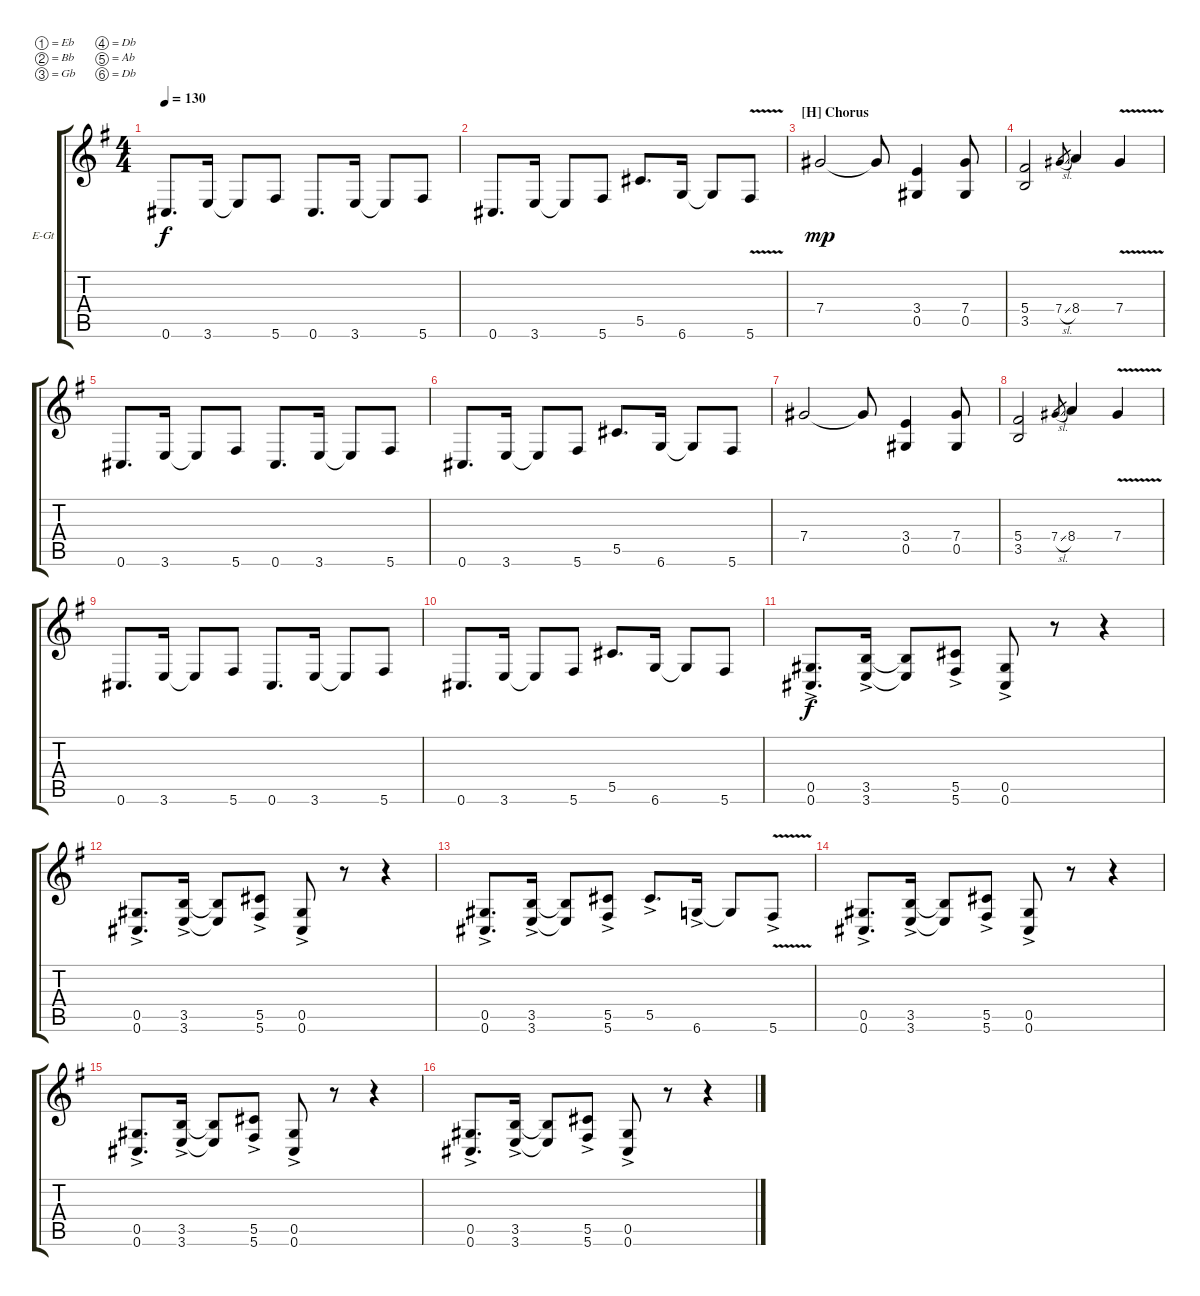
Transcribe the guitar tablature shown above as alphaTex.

\bracketExtendMode groupsimilarinstruments
\firstSystemTrackNameOrientation horizontal
\otherSystemsTrackNameOrientation horizontal
\track ("Gt 2" "E-Gt") {instrument distortionguitar}
\staff {score tabs}
\tuning (Eb4 Bb3 Gb3 Db3 Ab2 Db2)
\ts (4 4)
\tempo 130
\clef g2
\scale
1.05549
\ks g
0.6.8{d dy f} 3.6.16 3.6{t}.8 5.6.8 0.6.8{d} 3.6.16 3.6{t}.8 5.6.8 |
\scale
0.944515 0.6.8{d} 3.6.16 3.6{t}.8 5.6.8 5.5.8{d} 6.6.16 6.6{t}.8 5.6{v}.8 |
\section ("H" "Chorus")
\scale
1.05549 7.4.2{dy mp} 7.4{t}.8 (3.4 0.5).4 (0.5 7.4).8 |
\scale
0.944515 (3.5 5.4).2 7.4{sl}.8{gr} 8.4.4 7.4{v}.4 |
\scale
1.05549 0.6.8{d} 3.6.16 3.6{t}.8 5.6.8 0.6.8{d} 3.6.16 3.6{t}.8 5.6.8 |
\scale
0.944515 0.6.8{d} 3.6.16 3.6{t}.8 5.6.8 5.5.8{d} 6.6.16 6.6{t}.8 5.6.8 |
\scale
1.05549 7.4.2 7.4{t}.8 (3.4 0.5).4 (0.5 7.4).8 |
\scale
0.944515 (3.5 5.4).2 7.4{sl}.8{gr} 8.4.4 7.4{v}.4 |
\scale
1.05549 0.6.8{d} 3.6.16 3.6{t}.8 5.6.8 0.6.8{d} 3.6.16 3.6{t}.8 5.6.8 |
\scale
0.944515 0.6.8{d} 3.6.16 3.6{t}.8 5.6.8 5.5.8{d} 6.6.16 6.6{t}.8 5.6.8 |
\scale
1.05549 (0.5{ac} 0.6{ac}).8{d dy f} (3.5{ac} 3.6{ac}).16 (3.5{t} 3.6{t}).8 (5.5{ac} 5.6{ac}).8 (0.5{ac} 0.6{ac}).8 r.8 r.4 |
\scale
0.944515 (0.5{ac} 0.6{ac}).8{d} (3.5{ac} 3.6{ac}).16 (3.5{t} 3.6{t}).8 (5.5{ac} 5.6{ac}).8 (0.5{ac} 0.6{ac}).8 r.8 r.4 |
\scale
1.05549 (0.5{ac} 0.6{ac}).8{d} (3.5{ac} 3.6{ac}).16 (3.5{t} 3.6{t}).8 (5.5{ac} 5.6{ac}).8 5.5{ac}.8{d} 6.6{ac}.16 6.6{t}.8 5.6{v ac}.8 |
\scale
0.944515 (0.5{ac} 0.6{ac}).8{d} (3.5{ac} 3.6{ac}).16 (3.5{t} 3.6{t}).8 (5.5{ac} 5.6{ac}).8 (0.5{ac} 0.6{ac}).8 r.8 r.4 |
\scale
1.05549 (0.5{ac} 0.6{ac}).8{d} (3.5{ac} 3.6{ac}).16 (3.5{t} 3.6{t}).8 (5.5{ac} 5.6{ac}).8 (0.5{ac} 0.6{ac}).8 r.8 r.4 |
\scale
0.944515 (0.5{ac} 0.6{ac}).8{d} (3.5{ac} 3.6{ac}).16 (3.5{t} 3.6{t}).8 (5.5{ac} 5.6{ac}).8 (0.5{ac} 0.6{ac}).8 r.8 r.4
